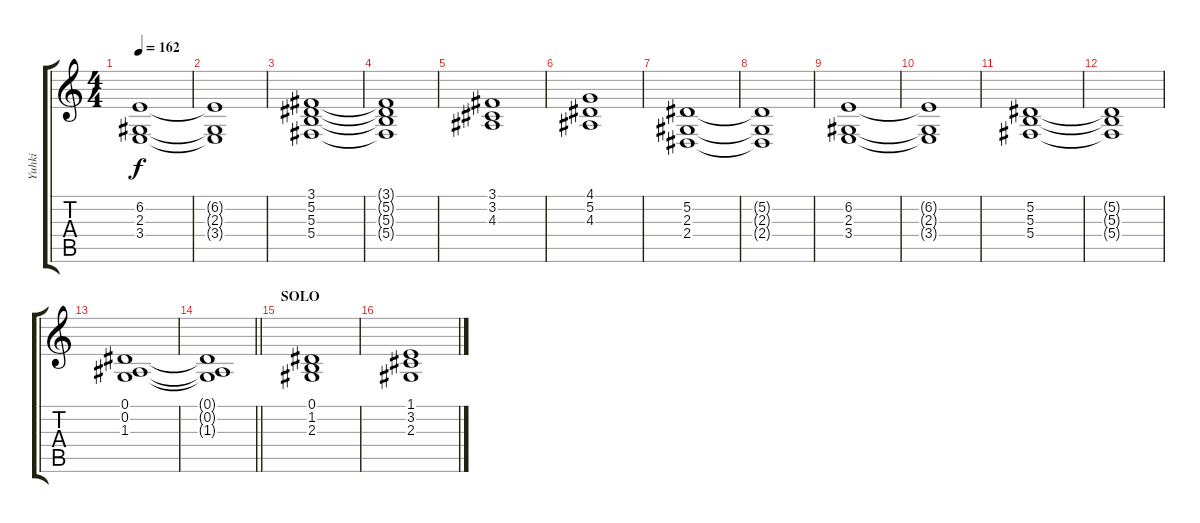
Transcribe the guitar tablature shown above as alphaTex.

\track ("Yuhki" "Yuhki") {instrument stringensemble1}
\staff {score tabs}
\tuning (Eb4 Bb3 Gb3 Db3 Ab2 Eb2) {hide}
\ts (4 4)
\tempo 162
\clef g2
\ks c
(6.2 2.3 3.4).1{dy f} |
(6.2{t} 2.3{t} 3.4{t}).1 |
(3.1 5.2 5.3 5.4).1 |
(3.1{t} 5.2{t} 5.3{t} 5.4{t}).1 |
(3.1 3.2 4.3).1 |
(4.1 5.2 4.3).1 |
(5.2 2.3 2.4).1 |
(5.2{t} 2.3{t} 2.4{t}).1 |
(6.2 2.3 3.4).1 |
(6.2{t} 2.3{t} 3.4{t}).1 |
(5.2 5.3 5.4).1 |
(5.2{t} 5.3{t} 5.4{t}).1 |
(0.1 0.2 1.3).1 |
\barLineRight lightlight
(0.1{t} 0.2{t} 1.3{t}).1 |
\section ("" "SOLO")
(0.1 1.2 2.3).1 |
(1.1 3.2 2.3).1
